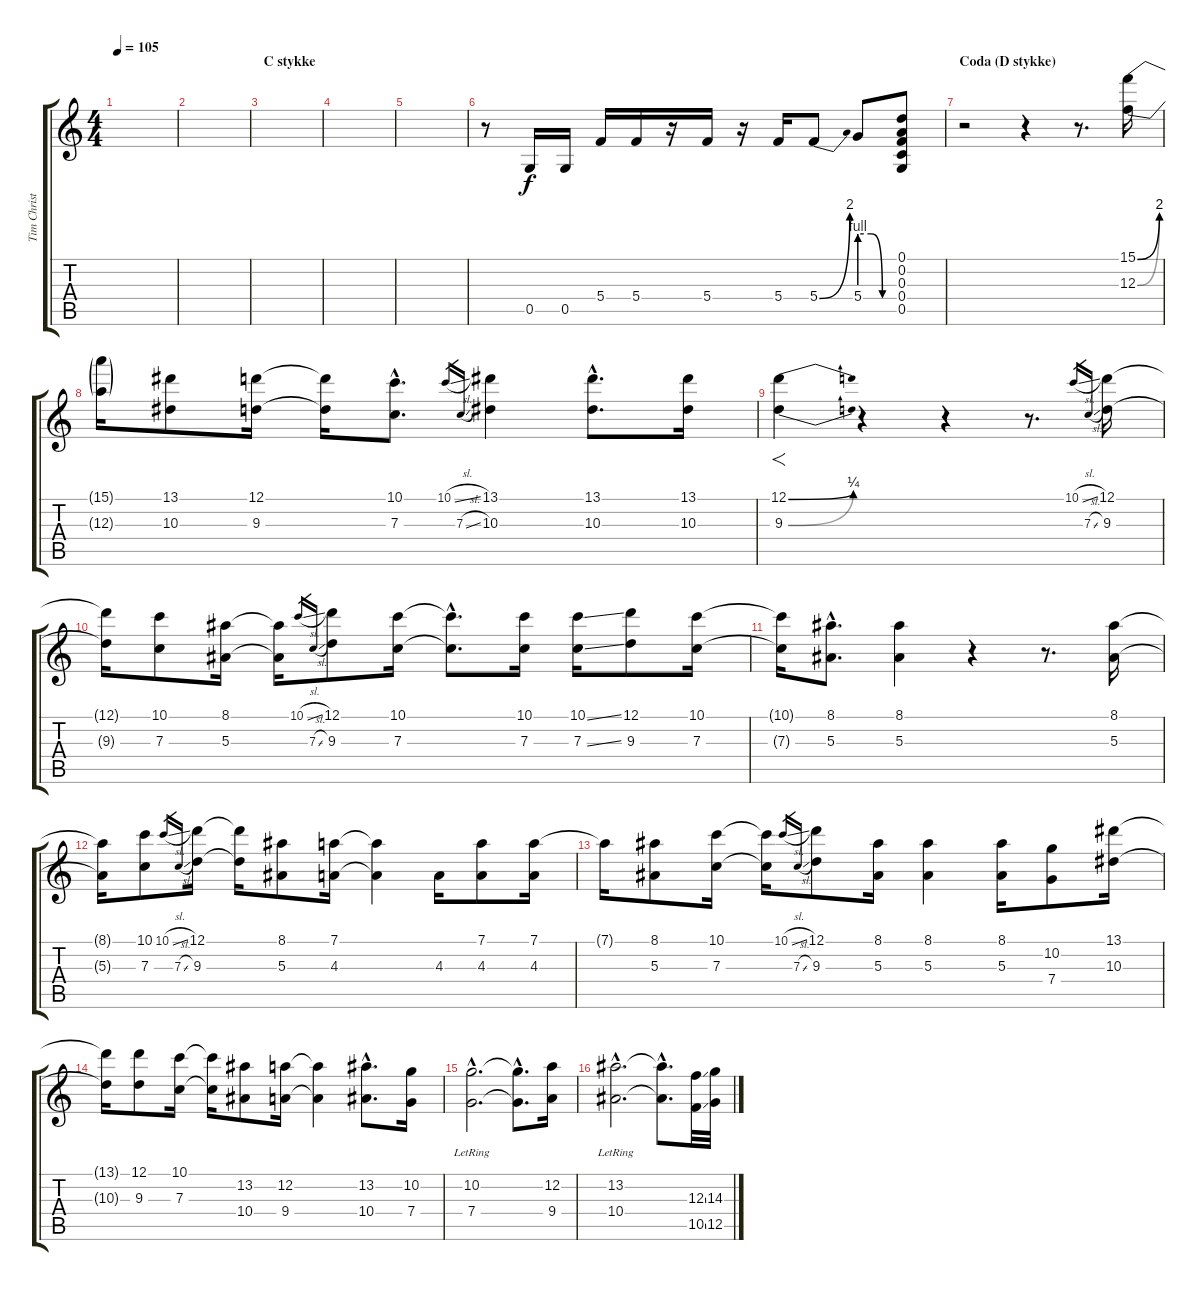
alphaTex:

\track ("Tim Christensen (Guitar 2 Solo)" "Tim Christ") {instrument overdrivenguitar}
\staff {score tabs}
\tuning (D4 A3 F3 C3 G2 D2) {hide}
\ts (4 4)
\tempo 105
\clef g2
\ks c
|
|
\section ("" "C stykke")
|
|
|
r.8 0.5.16 0.5.16 5.4.16 5.4.16 r.16 5.4.16 r.16 5.4.16 5.4{be (bend 0 0 60 8)}.8 5.4{be (custom 0 4 20 4 40 0 60 0)}.8 (0.1 0.2 0.3 0.4 0.5).8 |
\section ("" "Coda (D stykke)")
r.2 r.4 r.8{d} (15.1{be (bend 0 0 60 8)} 12.3{be (bend 0 0 60 8)}).16 |
(15.1{t} 12.3{t}).16 (13.1 10.3).8 (12.1 9.3).16 (12.1{t} 9.3{t}).16 (10.1{hac} 7.3{hac}).8{d} 10.1{sl}.16{gr} 7.3{sl}.16{gr} (13.1 10.3).4 (13.1{hac} 10.3{hac}).8{d} (13.1 10.3).16 |
(12.1{be (bend 0 0 60 1)} 9.3{be (bend 0 0 60 1)}).4{f} r.4 r.4 r.8{d} 10.1{sl}.16{gr} 7.3{sl}.16{gr} (12.1 9.3).16 |
(12.1{t} 9.3{t}).16 (10.1 7.3).8 (8.1 5.3).16 (8.1{t} 5.3{t}).16 10.1{sl}.16{gr} 7.3{sl}.16{gr} (12.1 9.3).8 (10.1 7.3).16 (10.1{hac t} 7.3{hac t}).8{d} (10.1 7.3).16 (10.1{ss} 7.3{ss}).16 (12.1 9.3).8 (10.1 7.3).16 |
(10.1{t} 7.3{t}).16 (8.1{hac} 5.3{hac}).8{d} (8.1 5.3).4 r.4 r.8{d} (8.1 5.3).16 |
(8.1{t} 5.3{t}).16 (10.1 7.3).8 10.1{sl}.16{gr} 7.3{sl}.16{gr} (12.1 9.3).16 (12.1{t} 9.3{t}).16 (8.1 5.3).8 (7.1 4.3).16 (7.1{t} 4.3{t}).4 4.3.16 (7.1 4.3).8 (7.1 4.3).16 |
7.1{t}.16 (8.1 5.3).8 (10.1 7.3).16 (10.1{t} 7.3{t}).16 10.1{sl}.16{gr} 7.3{sl}.16{gr} (12.1 9.3).8 (8.1 5.3).16 (8.1 5.3).4 (8.1 5.3).16 (10.2 7.4).8 (13.1 10.3).16 |
(13.1{t} 10.3{t}).16 (12.1 9.3).8 (10.1 7.3).16 (10.1{t} 7.3{t}).16 (13.2 10.4).8 (12.2 9.4).16 (12.2{t} 9.4{t}).4 (13.2{hac} 10.4{hac}).8{d} (10.2 7.4).16 |
(10.2{hac lr} 7.4{hac lr}).2{d} (10.2{hac t} 7.4{hac t}).8{d} (12.2 9.4).16 |
(13.2{hac lr} 10.4{hac lr}).2{d} (13.2{hac t} 10.4{hac t}).8{d} (12.3{ss} 10.5{ss}).32 (14.3{ss} 12.5{ss}).32
